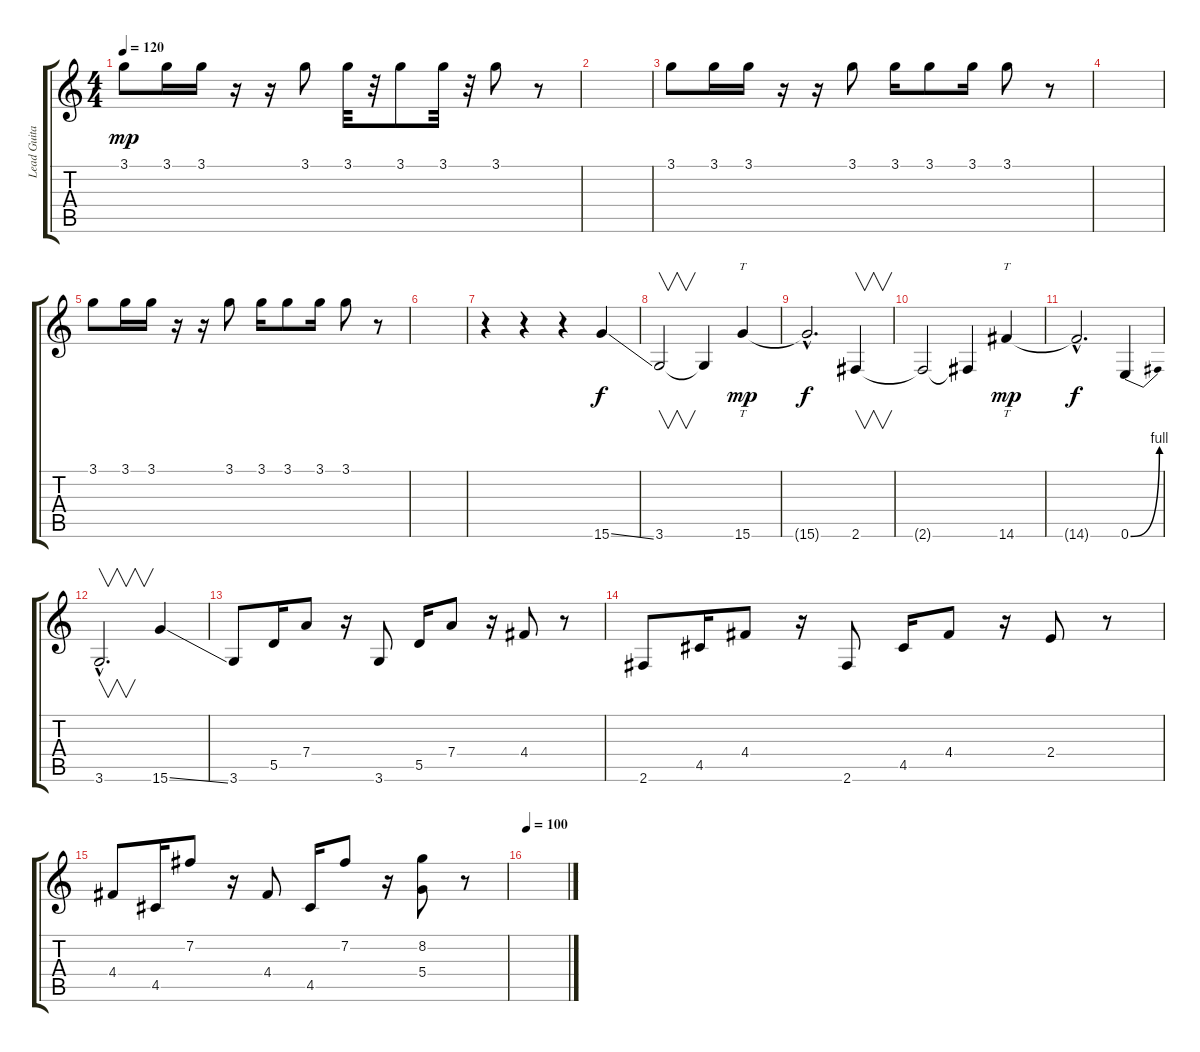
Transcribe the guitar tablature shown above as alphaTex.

\track ("Lead Guitar" "Lead Guita") {instrument distortionguitar}
\staff {score tabs}
\tuning (E4 B3 G3 D3 A2 E2) {hide}
\ts (4 4)
\tempo 120
\clef g2
\ks c
3.1.8{dy mp volume 15 instrument telephonering} 3.1.16 3.1.16 r.16 r.16 3.1.8 3.1.32 r.32 3.1.8 3.1.32 r.32 3.1.8 r.8 |
|
3.1.8{volume 15 instrument woodblock} 3.1.16 3.1.16 r.16 r.16 3.1.8 3.1.16 3.1.8 3.1.16 3.1.8 r.8 |
|
3.1.8{volume 15 instrument sitar} 3.1.16 3.1.16 r.16 r.16 3.1.8 3.1.16 3.1.8 3.1.16 3.1.8 r.8 |
|
r.4 r.4 r.4 15.6{ss}.4{dy f instrument sitar} |
3.6.2{v} 3.6{t}.4 15.6.4{tt dy mp} |
15.6{hac t}.2{d dy f} 2.6.4{v} |
2.6{t}.2 2.6{t}.4 14.6.4{tt dy mp} |
14.6{hac t}.2{d dy f} 0.6{be (bend 0 0 60 4)}.4 |
3.6{hac}.2{v d} 15.6{ss}.4{instrument sitar} |
3.6.8{instrument lead5charang} 5.5.16 7.4.8 r.16 3.6.8 5.5.16 7.4.8 r.16 4.4.8 r.8 |
2.6.8 4.5.16 4.4.8 r.16 2.6.8 4.5.16 4.4.8 r.16 2.4.8 r.8 |
4.4.8 4.5.16 7.2.8 r.16 4.4.8 4.5.16 7.2.8 r.16 (8.2 5.4).8 r.8 |
\tempo 100
